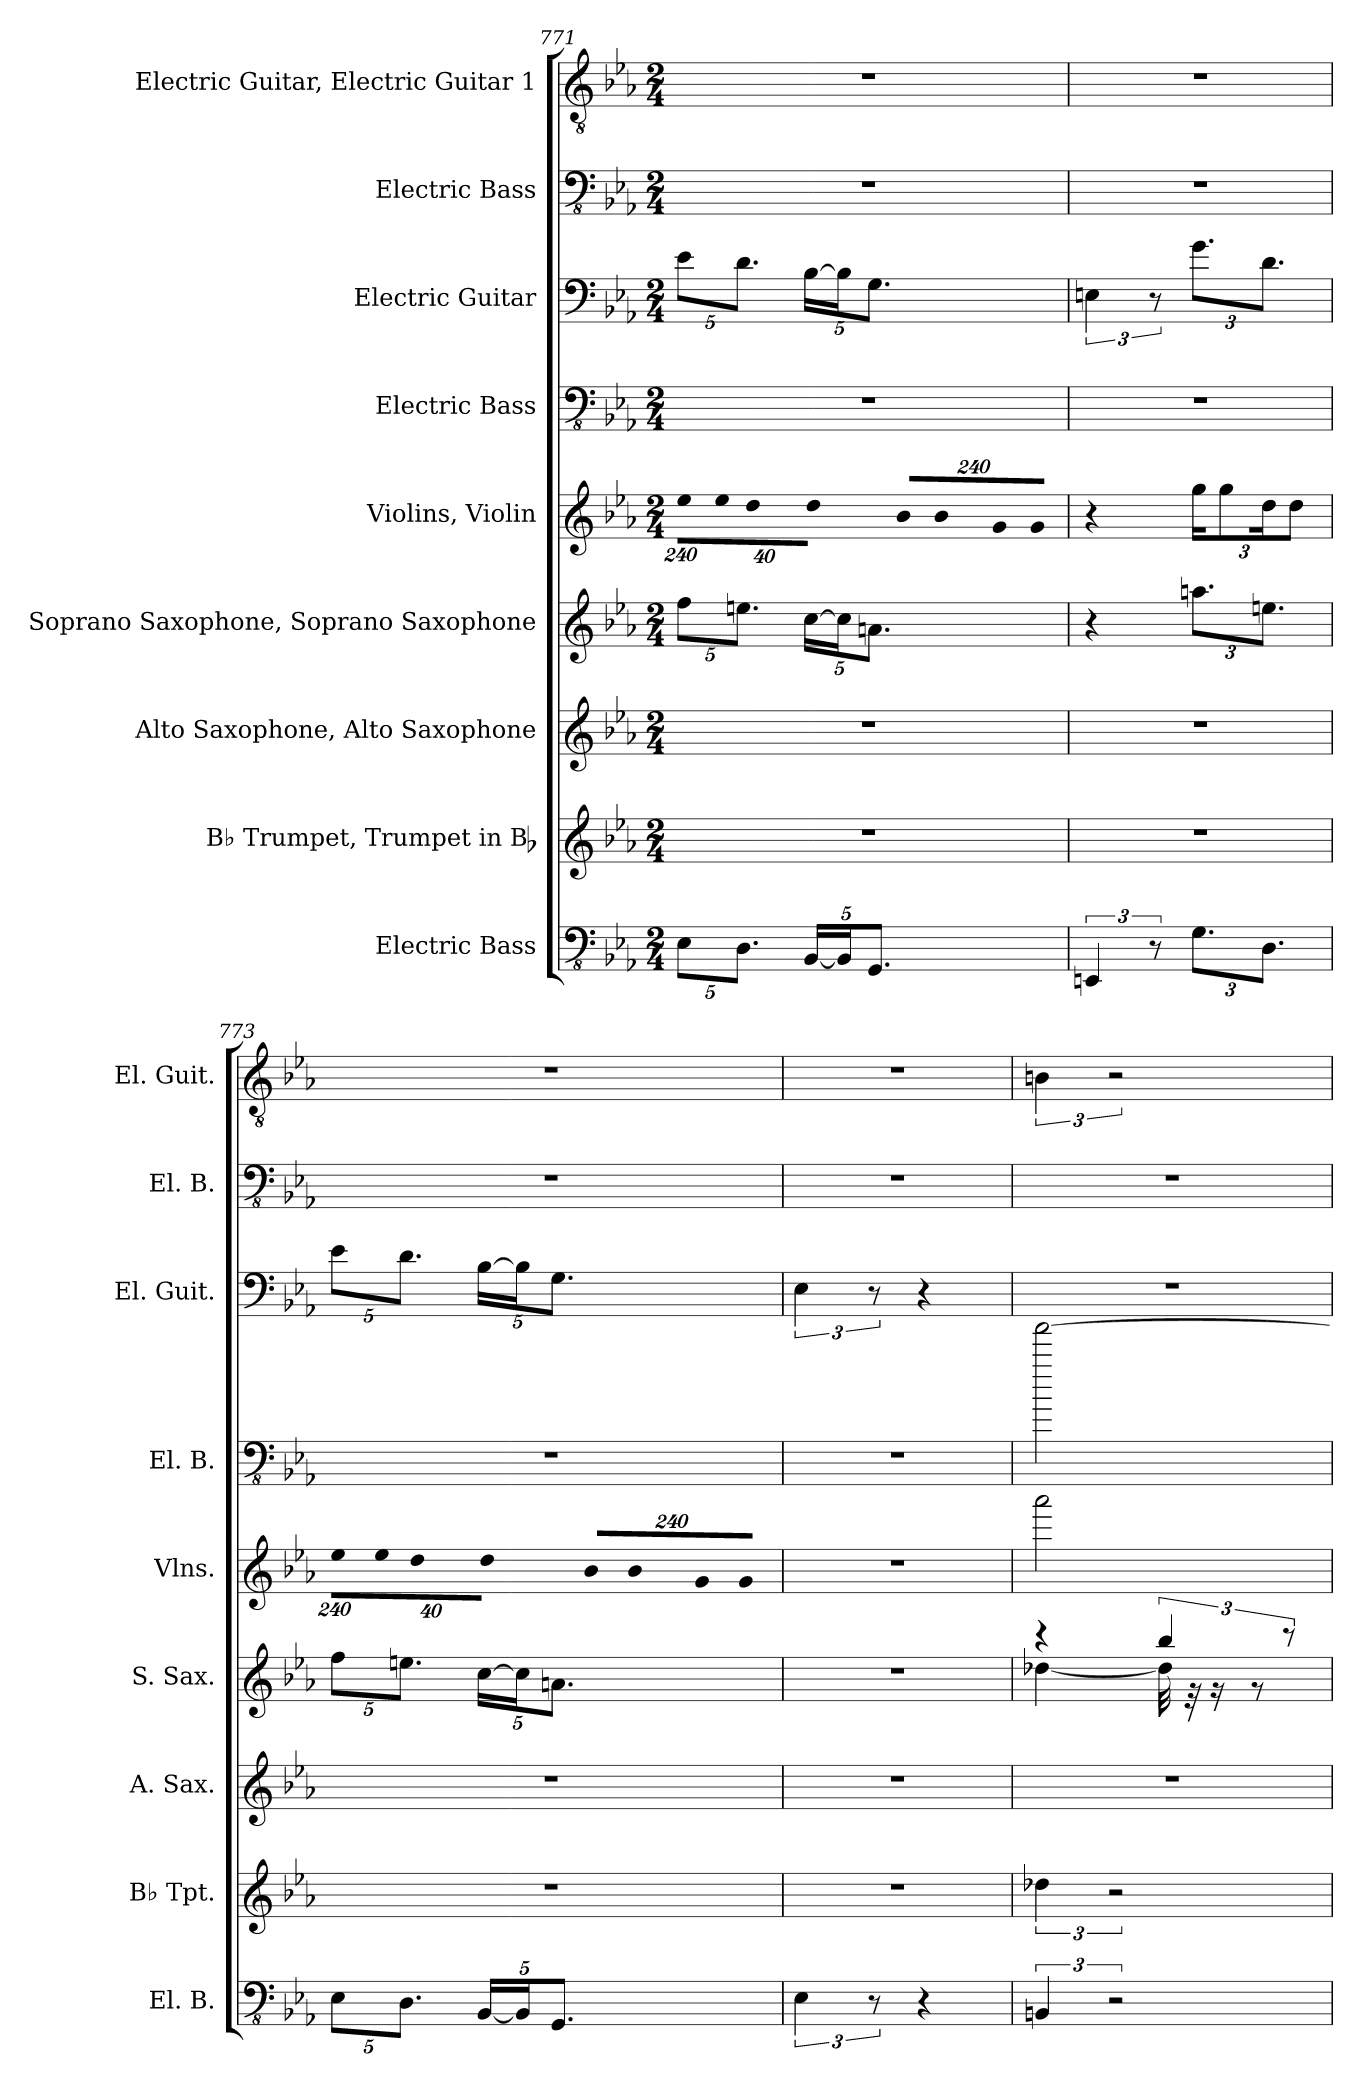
**kern	**kern	**kern	**kern	**kern	**kern	**kern	**kern	**kern
*part9	*part8	*part7	*part6	*part5	*part4	*part3	*part2	*part1
*staff9	*staff8	*staff7	*staff6	*staff5	*staff4	*staff3	*staff2	*staff1
*I"Electric Bass	*I"B♭ Trumpet, Trumpet in Bb	*I"Alto Saxophone, Alto Saxophone	*I"Soprano Saxophone, Soprano Saxophone	*I"Violins, Violin	*I"Electric Bass	*I"Electric Guitar	*I"Electric Bass	*I"Electric Guitar, Electric Guitar 1
*I'El. B.	*I'B♭ Tpt.	*I'A. Sax.	*I'S. Sax.	*I'Vlns.	*I'El. B.	*I'El. Guit.	*I'El. B.	*I'El. Guit.
*clefFv4	*clefG2	*clefG2	*clefG2	*clefG2	*clefFv4	*clefF4	*clefFv4	*clefGv2
*	*ITrd1c2	*ITrd5c9	*ITrd1c2	*	*	*	*	*
*k[b-e-a-]	*k[b-e-a-d-g-]	*k[b-e-a-d-g-c-]	*k[b-e-a-d-g-]	*k[b-e-a-]	*k[b-e-a-]	*k[b-e-a-]	*k[b-e-a-]	*k[b-e-a-]
*M2/4	*M2/4	*M2/4	*M2/4	*M2/4	*M2/4	*M2/4	*M2/4	*M2/4
*Xbrackettup	*	*	*Xbrackettup	*Xbrackettup	*	*	*	*
=771	=771	=771	=771	=771	=771	=771	=771	=771
!	!	!	!	!LO:N:vis=16	!	!	!	!
*	*	*	*	*	*	*Xbrackettup	*	*
10EE-\L	2r	2r	10ee-\L	1920%137ee-\LL	2r	10e-\L	2r	2r
!	!	!	!	!LO:N:vis=32	!	!	!	!
.	.	.	.	640%23ee-\K	.	.	.	.
10.DD\J	.	.	10.ddn\J	.	.	10.d\J	.	.
!	!	!	!	!LO:N:vis=16	!	!	!	!
.	.	.	.	1920%137dd\	.	.	.	.
!	!	!	!	!LO:N:vis=16	!	!	!	!
.	.	.	.	1920%137dd\JJ	.	.	.	.
!	!	!	!	!LO:N:vis=16	!	!	!	!
[20BBB-/LL	.	.	[20b-\LL	1920%137b-/LL	.	[20B-\LL	.	.
20BBB-/J]	.	.	20b-\J]	.	.	20B-\J]	.	.
!	!	!	!	!LO:N:vis=32	!	!	!	!
.	.	.	.	640%23b-/K	.	.	.	.
10.GGG/J	.	.	10.gn\J	.	.	10.G\J	.	.
!	!	!	!	!LO:N:vis=16	!	!	!	!
.	.	.	.	1920%137g/	.	.	.	.
!	!	!	!	!LO:N:vis=16	!	!	!	!
.	.	.	.	1920%137g/JJ	.	.	.	.
=772	=772	=772	=772	=772	=772	=772	=772	=772
*brackettup	*	*	*	*	*	*brackettup	*	*
6EEEn/	2r	2r	4r	4r	2r	6En\	2r	2r
12r	.	.	.	.	.	12r	.	.
*Xbrackettup	*	*	*	*	*	*Xbrackettup	*	*
12.GG\L	.	.	12.ggn\L	24gg\KL	.	12.g\L	.	.
.	.	.	.	12gg\	.	.	.	.
12.DD\J	.	.	12.ddn\J	24dd\K	.	12.d\J	.	.
.	.	.	.	12dd\J	.	.	.	.
=773	=773	=773	=773	=773	=773	=773	=773	=773
!	!	!	!	!LO:N:vis=16	!	!	!	!
10EE-\L	2r	2r	10ee-\L	1920%137ee-\LL	2r	10e-\L	2r	2r
!	!	!	!	!LO:N:vis=32	!	!	!	!
.	.	.	.	640%23ee-\K	.	.	.	.
10.DD\J	.	.	10.ddn\J	.	.	10.d\J	.	.
!	!	!	!	!LO:N:vis=16	!	!	!	!
.	.	.	.	1920%137dd\	.	.	.	.
!	!	!	!	!LO:N:vis=16	!	!	!	!
.	.	.	.	1920%137dd\JJ	.	.	.	.
!	!	!	!	!LO:N:vis=16	!	!	!	!
[20BBB-/LL	.	.	[20b-\LL	1920%137b-/LL	.	[20B-\LL	.	.
20BBB-/J]	.	.	20b-\J]	.	.	20B-\J]	.	.
!	!	!	!	!LO:N:vis=32	!	!	!	!
.	.	.	.	640%23b-/K	.	.	.	.
10.GGG/J	.	.	10.gn\J	.	.	10.G\J	.	.
!	!	!	!	!LO:N:vis=16	!	!	!	!
.	.	.	.	1920%137g/	.	.	.	.
!	!	!	!	!LO:N:vis=16	!	!	!	!
.	.	.	.	1920%137g/JJ	.	.	.	.
=774	=774	=774	=774	=774	=774	=774	=774	=774
*brackettup	*	*	*	*	*	*brackettup	*	*
6EE-\	2r	2r	2r	2r	2r	6E-\	2r	2r
12r	.	.	.	.	.	12r	.	.
4r	.	.	.	.	.	4r	.	.
!!LO:PB:g=z
=775	=775	=775	=775	=775	=775	=775	=775	=775
*	*	*	*^	*	*	*	*	*
6BBBn/	6cc-X\	2r	4r	[4cc-X\	2aaa-\	[2aa-\	2r	2r	6Bn\
3r	3r	.	.	.	.	.	.	.	3r
*	*	*	*brackettup	*	*	*	*	*	*
.	.	.	6aa-/	32cc-\]	.	.	.	.	.
.	.	.	.	32r	.	.	.	.	.
.	.	.	.	16r	.	.	.	.	.
.	.	.	.	8r	.	.	.	.	.
.	.	.	12r	.	.	.	.	.	.
*	*	*	*v	*v	*	*	*	*	*
=	=	=	=	=	=	=	=	=
*-	*-	*-	*-	*-	*-	*-	*-	*-
